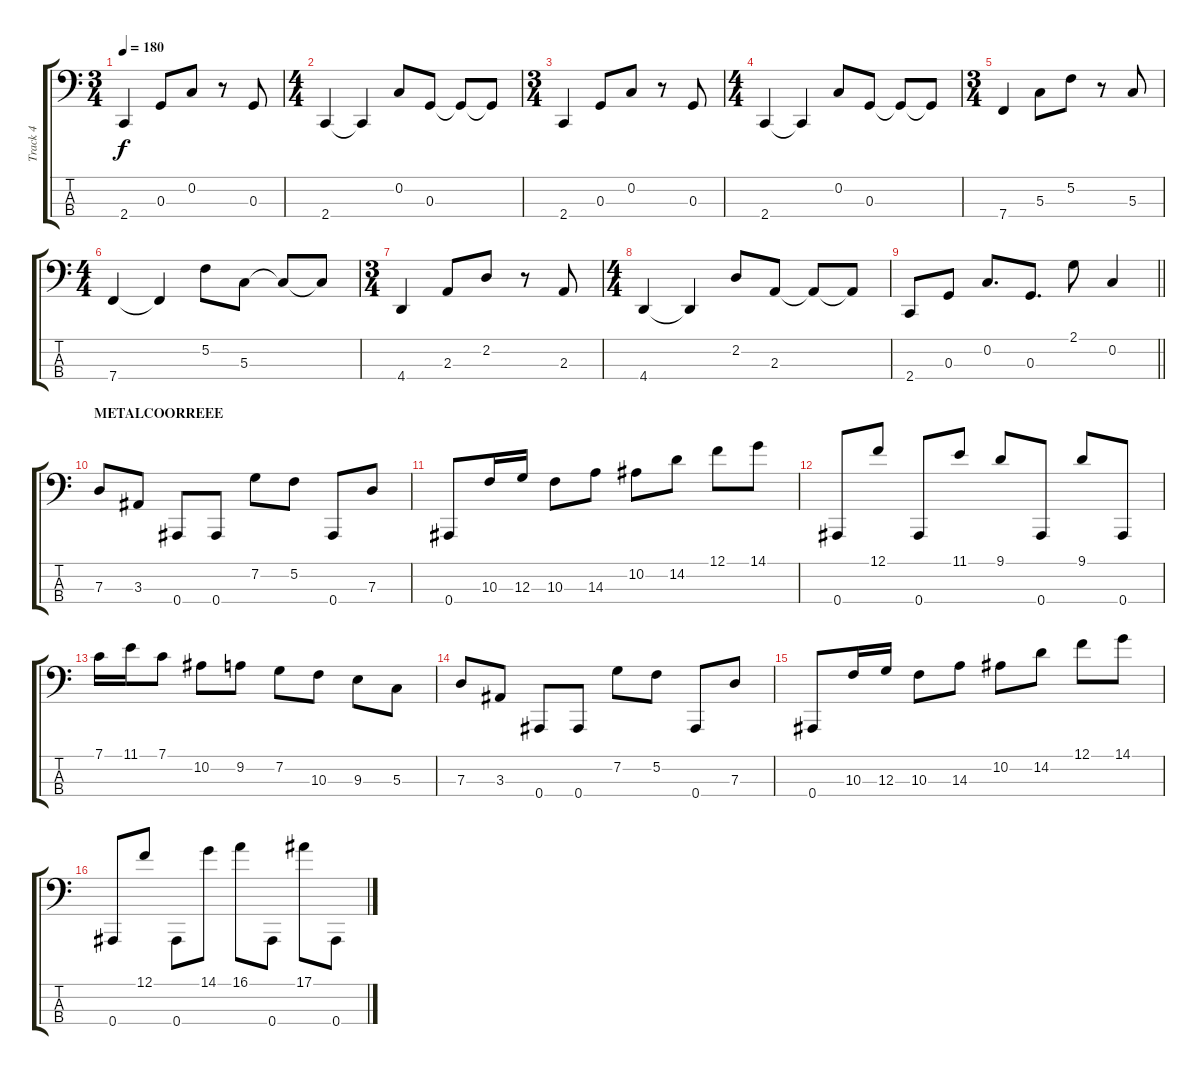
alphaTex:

\track ("Track 4" "Track 4") {instrument electricbassfinger}
\staff {score tabs}
\tuning (F2 C2 G1 Bb0) {hide}
\ts (3 4)
\tempo 180
\clef f4
\ks c
2.4.4{dy f} 0.3.8 0.2.8 r.8 0.3.8 |
\ts (4 4)
2.4.4 2.4{t}.4 0.2.8 0.3.8 0.3{t}.8 0.3{t}.8 |
\ts (3 4)
2.4.4 0.3.8 0.2.8 r.8 0.3.8 |
\ts (4 4)
2.4.4 2.4{t}.4 0.2.8 0.3.8 0.3{t}.8 0.3{t}.8 |
\ts (3 4)
7.4.4 5.3.8 5.2.8 r.8 5.3.8 |
\ts (4 4)
7.4.4 7.4{t}.4 5.2.8 5.3.8 5.3{t}.8 5.3{t}.8 |
\ts (3 4)
4.4.4 2.3.8 2.2.8 r.8 2.3.8 |
\ts (4 4)
4.4.4 4.4{t}.4 2.2.8 2.3.8 2.3{t}.8 2.3{t}.8 |
\barLineRight lightlight
2.4.8 0.3.8 0.2.8{d} 0.3.8{d} 2.1.8 0.2.4 |
\section ("" "METALCOORREEE")
7.3.8 3.3.8 0.4.8 0.4.8 7.2.8 5.2.8 0.4.8 7.3.8 |
0.4.8 10.3.16 12.3.16 10.3.8 14.3.8 10.2.8 14.2.8 12.1.8 14.1.8 |
0.4.8 12.1.8 0.4.8 11.1.8 9.1.8 0.4.8 9.1.8 0.4.8 |
7.1.16 11.1.16 7.1.8 10.2.8 9.2.8 7.2.8 10.3.8 9.3.8 5.3.8 |
7.3.8 3.3.8 0.4.8 0.4.8 7.2.8 5.2.8 0.4.8 7.3.8 |
0.4.8 10.3.16 12.3.16 10.3.8 14.3.8 10.2.8 14.2.8 12.1.8 14.1.8 |
0.4.8 12.1.8 0.4.8 14.1.8 16.1.8 0.4.8 17.1.8 0.4.8
